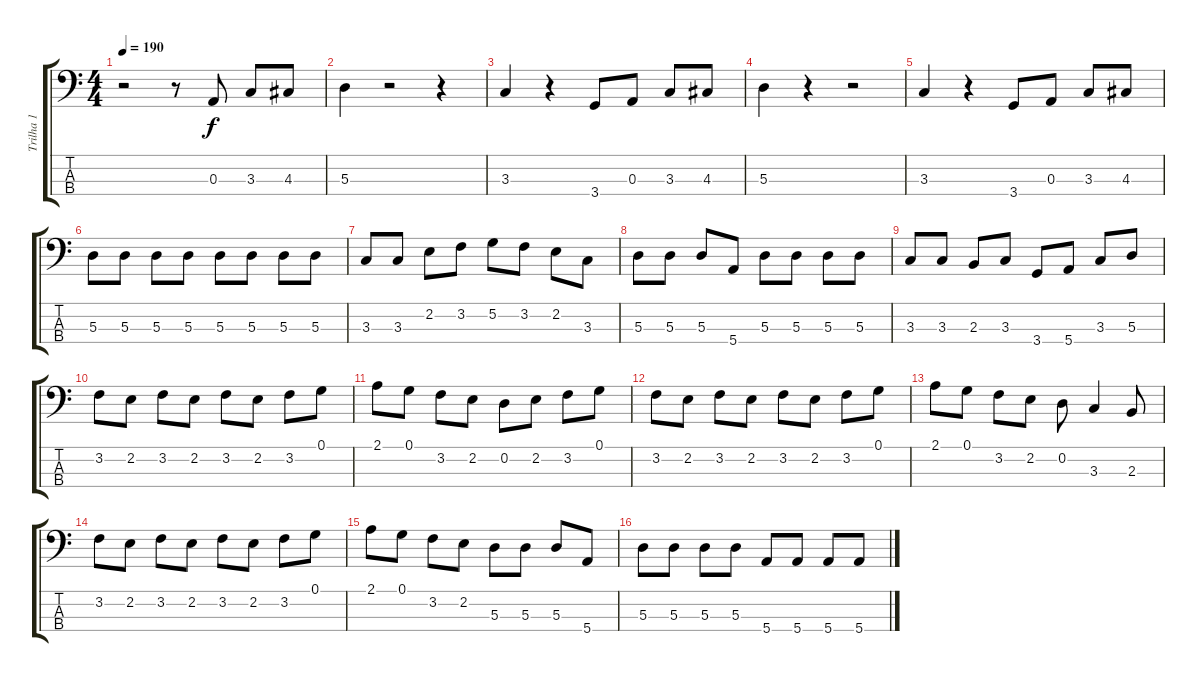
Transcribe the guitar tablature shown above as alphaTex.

\track ("Trilha 1" "Trilha 1") {instrument slapbass2}
\staff {score tabs}
\tuning (G2 D2 A1 E1) {hide}
\ts (4 4)
\tempo 190
\clef f4
\ks c
r.2{dy f instrument slapbass2} r.8 0.3.8 3.3.8 4.3.8 |
5.3.4 r.2 r.4 |
3.3.4 r.4 3.4.8 0.3.8 3.3.8 4.3.8 |
5.3.4 r.4 r.2 |
3.3.4 r.4 3.4.8 0.3.8 3.3.8 4.3.8 |
5.3.8 5.3.8 5.3.8 5.3.8 5.3.8 5.3.8 5.3.8 5.3.8 |
3.3.8 3.3.8 2.2.8 3.2.8 5.2.8 3.2.8 2.2.8 3.3.8 |
5.3.8 5.3.8 5.3.8 5.4.8 5.3.8 5.3.8 5.3.8 5.3.8 |
3.3.8 3.3.8 2.3.8 3.3.8 3.4.8 5.4.8 3.3.8 5.3.8 |
3.2.8 2.2.8 3.2.8 2.2.8 3.2.8 2.2.8 3.2.8 0.1.8 |
2.1.8 0.1.8 3.2.8 2.2.8 0.2.8 2.2.8 3.2.8 0.1.8 |
3.2.8 2.2.8 3.2.8 2.2.8 3.2.8 2.2.8 3.2.8 0.1.8 |
2.1.8 0.1.8 3.2.8 2.2.8 0.2.8 3.3.4 2.3.8 |
3.2.8 2.2.8 3.2.8 2.2.8 3.2.8 2.2.8 3.2.8 0.1.8 |
2.1.8 0.1.8 3.2.8 2.2.8 5.3.8 5.3.8 5.3.8 5.4.8 |
5.3.8 5.3.8 5.3.8 5.3.8 5.4.8 5.4.8 5.4.8 5.4.8
